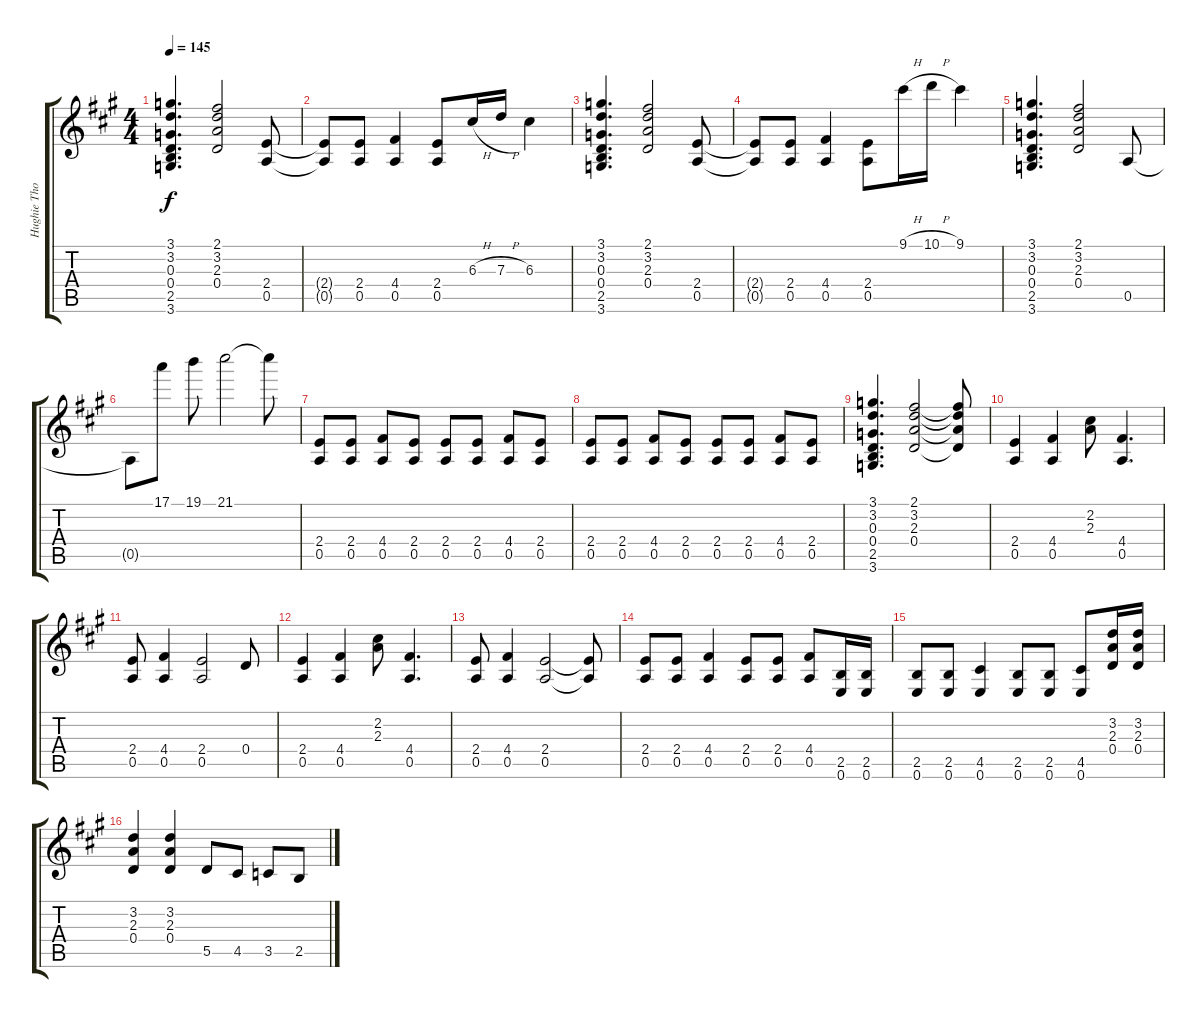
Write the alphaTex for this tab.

\track ("Hughie Thomasson Guitar" "Hughie Tho") {instrument overdrivenguitar}
\staff {score tabs}
\tuning (E4 B3 G3 D3 A2 E2) {hide}
\ts (4 4)
\tempo 145
\clef g2
\ks a
(3.1 3.2 0.3 0.4 2.5 3.6).4{d dy f volume 8 balance 16 instrument overdrivenguitar} (2.1 3.2 2.3 0.4).2 (2.4 0.5).8 |
(2.4{t} 0.5{t}).8 (2.4 0.5).8 (4.4 0.5).4 (2.4 0.5).8 6.3{h}.16{volume 12} 7.3{h}.16 6.3.4 |
(3.1 3.2 0.3 0.4 2.5 3.6).4{d volume 8} (2.1 3.2 2.3 0.4).2 (2.4 0.5).8 |
(2.4{t} 0.5{t}).8 (2.4 0.5).8 (4.4 0.5).4 (2.4 0.5).8 9.1{h}.16{volume 12} 10.1{h}.16 9.1.4 |
(3.1 3.2 0.3 0.4 2.5 3.6).4{d volume 8} (2.1 3.2 2.3 0.4).2 0.5.8 |
0.5{t}.8 17.1.8{volume 12} 19.1.8 21.1.2 21.1{t}.8 |
(2.4 0.5).8{volume 8} (2.4 0.5).8 (4.4 0.5).8 (2.4 0.5).8 (2.4 0.5).8 (2.4 0.5).8 (4.4 0.5).8 (2.4 0.5).8 |
(2.4 0.5).8 (2.4 0.5).8 (4.4 0.5).8 (2.4 0.5).8 (2.4 0.5).8 (2.4 0.5).8 (4.4 0.5).8 (2.4 0.5).8 |
(3.1 3.2 0.3 0.4 2.5 3.6).4{d} (2.1 3.2 2.3 0.4).2 (2.1{t} 3.2{t} 2.3{t} 0.4{t}).8 |
(2.4 0.5).4 (4.4 0.5).4 (2.2 2.3).8 (4.4 0.5).4{d} |
(2.4 0.5).8 (4.4 0.5).4 (2.4 0.5).2 0.4.8 |
(2.4 0.5).4 (4.4 0.5).4 (2.2 2.3).8 (4.4 0.5).4{d} |
(2.4 0.5).8 (4.4 0.5).4 (2.4 0.5).2 (2.4{t} 0.5{t}).8 |
(2.4 0.5).8{volume 8 balance 16 instrument electricguitarclean} (2.4 0.5).8 (4.4 0.5).4 (2.4 0.5).8 (2.4 0.5).8 (4.4 0.5).8 (2.5 0.6).16 (2.5 0.6).16 |
(2.5 0.6).8 (2.5 0.6).8 (4.5 0.6).4 (2.5 0.6).8 (2.5 0.6).8 (4.5 0.6).8 (3.2 2.3 0.4).16 (3.2 2.3 0.4).16 |
(3.2 2.3 0.4).4 (3.2 2.3 0.4).4 5.5.8 4.5.8 3.5.8 2.5.8
